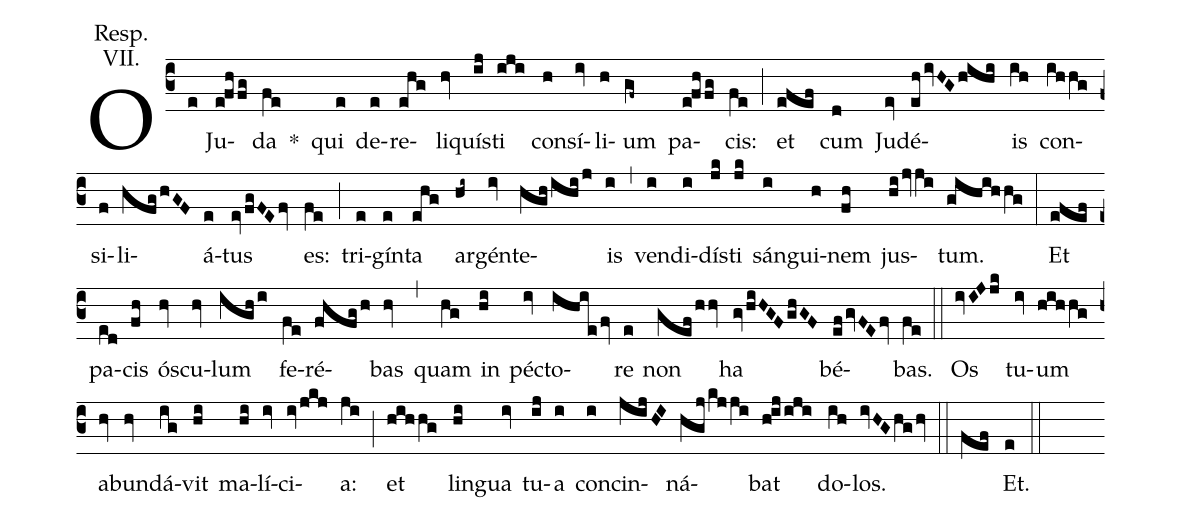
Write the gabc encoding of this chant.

annotation: Resp.;
annotation: VII.;
%%
(c3)
O(e) Ju(efhfg)da(fe) *() qui(e) de(e)re(ehg)li(hv)quís(ij)ti(iji) con(h)sí(iv)li(h)um(gf~) pa(efhfg)cis:(fe) (;)
et(efef) cum(d) Ju(ev)dé(ehivHGhihi)is(ih) con(ihhg)si(f)li(hfghGF)á(e)tus(evfgFEfv) es:(fe) (;)
tri(e)gín(e)ta(ehg) ar(hi~)gén(iv)te(hghihij)is(i) (,)
ven(i)di(i)dís(jk)ti(jk) sán(i)gui(h)nem(fh) jus(hijvji)tum.(gihihhg) (:)
Et(efef) pa(ed)cis(fh) ós(hv)cu(hv)lum(ighi) fe(fe)ré(fhfgh)bas(hv) (,)
quam(hg) in(hi) péc(iv)to(ihiefv)re(e) non(gefhhv) ha(gvhiHGFghGF) bé(efgvFEfv)bas.(fe) (::)
Os(ivIJjk) tu(iv)um(hihhg) a(hv)bun(hv)dá(ig)vit(hi) ma(hi)lí(iv)ci(ivjkj)a:(ji) (;)
et(hihhg) lin(hi)gua(iv) tu(ij)a(i) con(i)cin(jijHI)ná(hgjkjji)bat(hijiji) do(ih)los.(ivHGhghv) (::)
(fef) Et.(e) (::)
